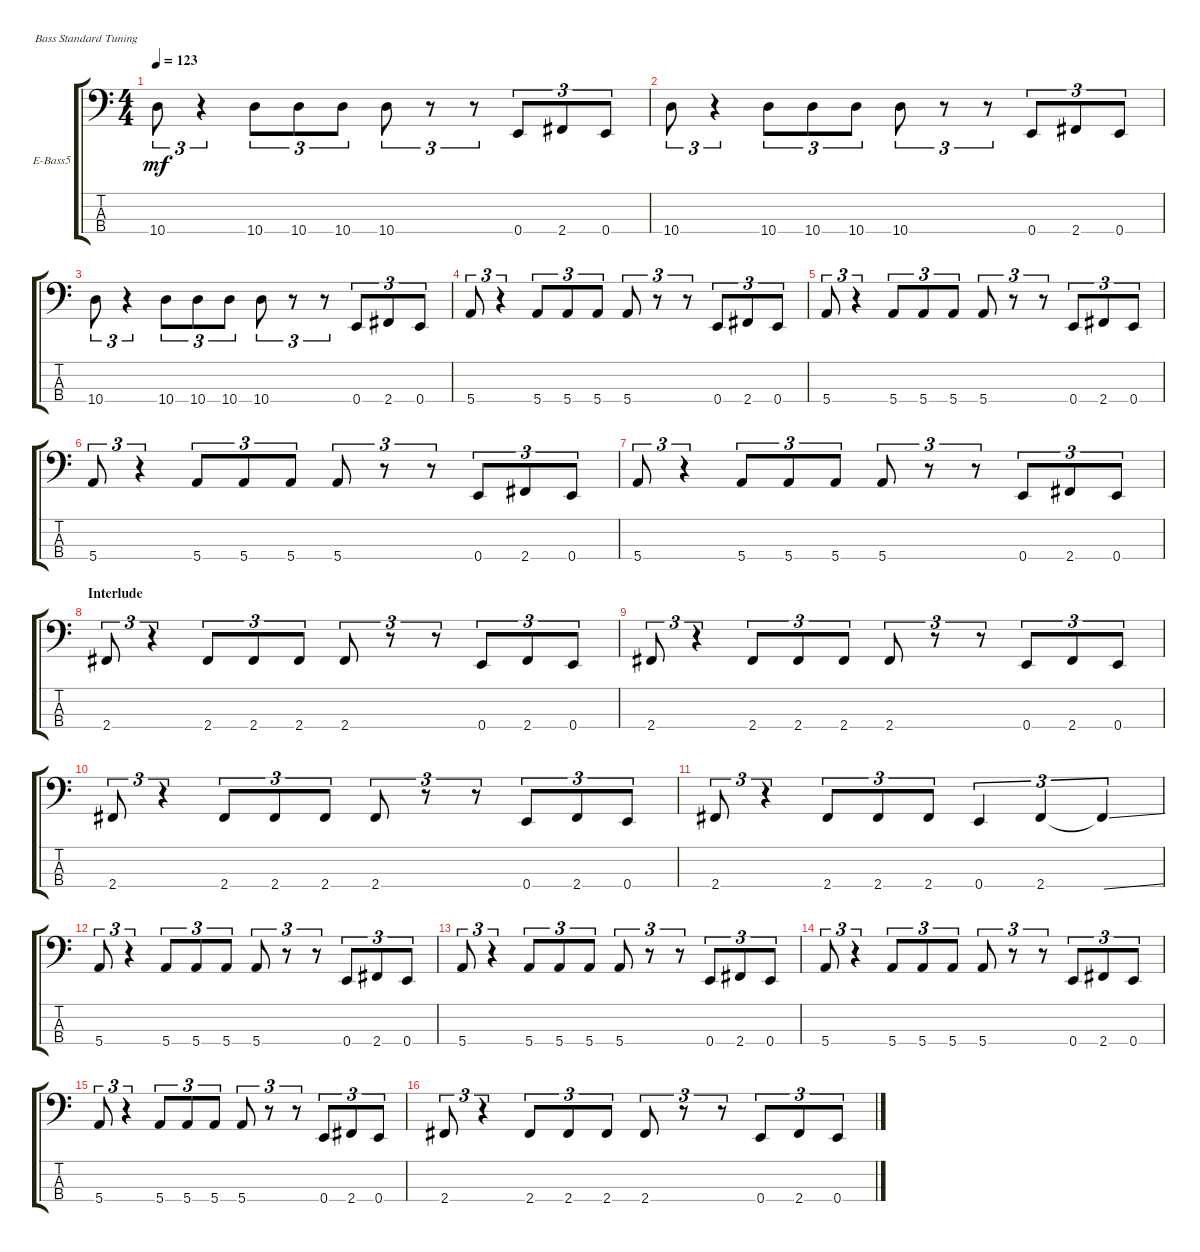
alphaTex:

\defaultSystemsLayout 4
\bracketExtendMode groupsimilarinstruments
\firstSystemTrackNameOrientation horizontal
\otherSystemsTrackNameOrientation horizontal
\track ("Electric Bass" "E-Bass5") {multiBarRest instrument electricbassfinger}
\staff {score tabs}
\tuning (G2 D2 A1 E1)
\ts (4 4)
\tempo 123
\clef f4
\ks c
10.4.8{tu (3 2) dy mf} r.4{tu (3 2)} 10.4.8{tu (3 2)} 10.4.8{tu (3 2)} 10.4.8{tu (3 2)} 10.4.8{tu (3 2)} r.8{tu (3 2)} r.8{tu (3 2)} 0.4.8{tu (3 2)} 2.4.8{tu (3 2)} 0.4.8{tu (3 2)} |
10.4.8{tu (3 2)} r.4{tu (3 2)} 10.4.8{tu (3 2)} 10.4.8{tu (3 2)} 10.4.8{tu (3 2)} 10.4.8{tu (3 2)} r.8{tu (3 2)} r.8{tu (3 2)} 0.4.8{tu (3 2)} 2.4.8{tu (3 2)} 0.4.8{tu (3 2)} |
10.4.8{tu (3 2)} r.4{tu (3 2)} 10.4.8{tu (3 2)} 10.4.8{tu (3 2)} 10.4.8{tu (3 2)} 10.4.8{tu (3 2)} r.8{tu (3 2)} r.8{tu (3 2)} 0.4.8{tu (3 2)} 2.4.8{tu (3 2)} 0.4.8{tu (3 2)} |
5.4.8{tu (3 2)} r.4{tu (3 2)} 5.4.8{tu (3 2)} 5.4.8{tu (3 2)} 5.4.8{tu (3 2)} 5.4.8{tu (3 2)} r.8{tu (3 2)} r.8{tu (3 2)} 0.4.8{tu (3 2)} 2.4.8{tu (3 2)} 0.4.8{tu (3 2)} |
5.4.8{tu (3 2)} r.4{tu (3 2)} 5.4.8{tu (3 2)} 5.4.8{tu (3 2)} 5.4.8{tu (3 2)} 5.4.8{tu (3 2)} r.8{tu (3 2)} r.8{tu (3 2)} 0.4.8{tu (3 2)} 2.4.8{tu (3 2)} 0.4.8{tu (3 2)} |
5.4.8{tu (3 2)} r.4{tu (3 2)} 5.4.8{tu (3 2)} 5.4.8{tu (3 2)} 5.4.8{tu (3 2)} 5.4.8{tu (3 2)} r.8{tu (3 2)} r.8{tu (3 2)} 0.4.8{tu (3 2)} 2.4.8{tu (3 2)} 0.4.8{tu (3 2)} |
5.4.8{tu (3 2)} r.4{tu (3 2)} 5.4.8{tu (3 2)} 5.4.8{tu (3 2)} 5.4.8{tu (3 2)} 5.4.8{tu (3 2)} r.8{tu (3 2)} r.8{tu (3 2)} 0.4.8{tu (3 2)} 2.4.8{tu (3 2)} 0.4.8{tu (3 2)} |
\section ("" "Interlude")
2.4.8{tu (3 2)} r.4{tu (3 2)} 2.4.8{tu (3 2)} 2.4.8{tu (3 2)} 2.4.8{tu (3 2)} 2.4.8{tu (3 2)} r.8{tu (3 2)} r.8{tu (3 2)} 0.4.8{tu (3 2)} 2.4.8{tu (3 2)} 0.4.8{tu (3 2)} |
2.4.8{tu (3 2)} r.4{tu (3 2)} 2.4.8{tu (3 2)} 2.4.8{tu (3 2)} 2.4.8{tu (3 2)} 2.4.8{tu (3 2)} r.8{tu (3 2)} r.8{tu (3 2)} 0.4.8{tu (3 2)} 2.4.8{tu (3 2)} 0.4.8{tu (3 2)} |
2.4.8{tu (3 2)} r.4{tu (3 2)} 2.4.8{tu (3 2)} 2.4.8{tu (3 2)} 2.4.8{tu (3 2)} 2.4.8{tu (3 2)} r.8{tu (3 2)} r.8{tu (3 2)} 0.4.8{tu (3 2)} 2.4.8{tu (3 2)} 0.4.8{tu (3 2)} |
2.4.8{tu (3 2)} r.4{tu (3 2)} 2.4.8{tu (3 2)} 2.4.8{tu (3 2)} 2.4.8{tu (3 2)} 0.4.4{tu (3 2)} 2.4.4{tu (3 2)} 2.4{ss t}.4{tu (3 2)} |
5.4.8{tu (3 2)} r.4{tu (3 2)} 5.4.8{tu (3 2)} 5.4.8{tu (3 2)} 5.4.8{tu (3 2)} 5.4.8{tu (3 2)} r.8{tu (3 2)} r.8{tu (3 2)} 0.4.8{tu (3 2)} 2.4.8{tu (3 2)} 0.4.8{tu (3 2)} |
5.4.8{tu (3 2)} r.4{tu (3 2)} 5.4.8{tu (3 2)} 5.4.8{tu (3 2)} 5.4.8{tu (3 2)} 5.4.8{tu (3 2)} r.8{tu (3 2)} r.8{tu (3 2)} 0.4.8{tu (3 2)} 2.4.8{tu (3 2)} 0.4.8{tu (3 2)} |
5.4.8{tu (3 2)} r.4{tu (3 2)} 5.4.8{tu (3 2)} 5.4.8{tu (3 2)} 5.4.8{tu (3 2)} 5.4.8{tu (3 2)} r.8{tu (3 2)} r.8{tu (3 2)} 0.4.8{tu (3 2)} 2.4.8{tu (3 2)} 0.4.8{tu (3 2)} |
5.4.8{tu (3 2)} r.4{tu (3 2)} 5.4.8{tu (3 2)} 5.4.8{tu (3 2)} 5.4.8{tu (3 2)} 5.4.8{tu (3 2)} r.8{tu (3 2)} r.8{tu (3 2)} 0.4.8{tu (3 2)} 2.4.8{tu (3 2)} 0.4.8{tu (3 2)} |
2.4.8{tu (3 2)} r.4{tu (3 2)} 2.4.8{tu (3 2)} 2.4.8{tu (3 2)} 2.4.8{tu (3 2)} 2.4.8{tu (3 2)} r.8{tu (3 2)} r.8{tu (3 2)} 0.4.8{tu (3 2)} 2.4.8{tu (3 2)} 0.4.8{tu (3 2)}
